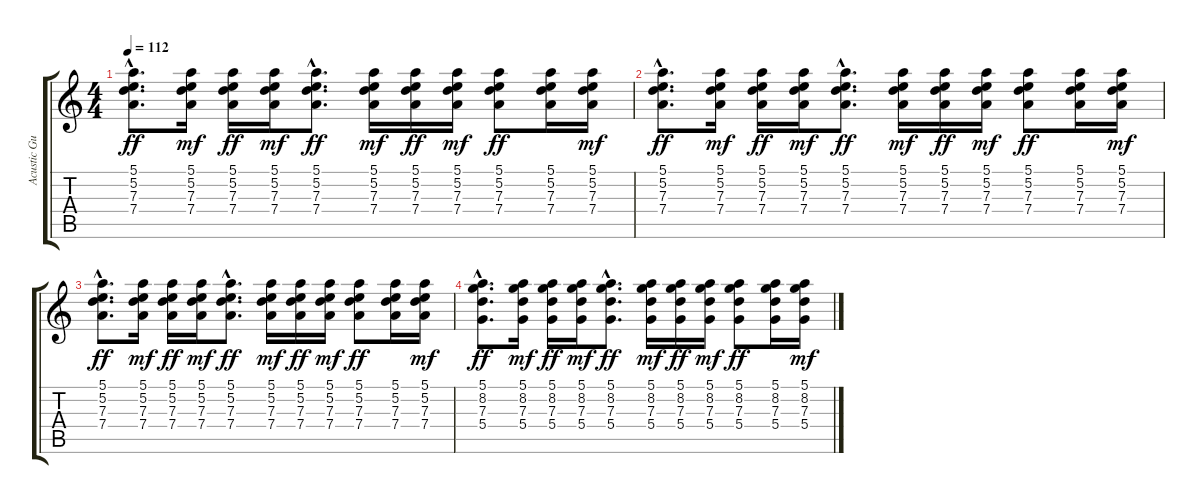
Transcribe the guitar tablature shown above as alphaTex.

\track ("Acustic Guitar" "Acustic Gu") {instrument acousticguitarsteel}
\staff {score tabs}
\tuning (E4 B3 G3 D3 A2 E2) {hide}
\ts (4 4)
\tempo 112
\clef g2
\ks c
(5.1{hac} 5.2{hac} 7.3{hac} 7.4{hac}).8{d dy ff} (5.1 5.2 7.3 7.4).16{dy mf} (5.1 5.2 7.3 7.4).16{dy ff} (5.1 5.2 7.3 7.4).16{dy mf} (5.1{hac} 5.2{hac} 7.3{hac} 7.4{hac}).8{d dy ff} (5.1 5.2 7.3 7.4).16{dy mf} (5.1 5.2 7.3 7.4).16{dy ff} (5.1 5.2 7.3 7.4).16{dy mf} (5.1 5.2 7.3 7.4).8{dy ff} (5.1 5.2 7.3 7.4).16 (5.1 5.2 7.3 7.4).16{dy mf} |
(5.1{hac} 5.2{hac} 7.3{hac} 7.4{hac}).8{d dy ff} (5.1 5.2 7.3 7.4).16{dy mf} (5.1 5.2 7.3 7.4).16{dy ff} (5.1 5.2 7.3 7.4).16{dy mf} (5.1{hac} 5.2{hac} 7.3{hac} 7.4{hac}).8{d dy ff} (5.1 5.2 7.3 7.4).16{dy mf} (5.1 5.2 7.3 7.4).16{dy ff} (5.1 5.2 7.3 7.4).16{dy mf} (5.1 5.2 7.3 7.4).8{dy ff} (5.1 5.2 7.3 7.4).16 (5.1 5.2 7.3 7.4).16{dy mf} |
(5.1{hac} 5.2{hac} 7.3{hac} 7.4{hac}).8{d dy ff} (5.1 5.2 7.3 7.4).16{dy mf} (5.1 5.2 7.3 7.4).16{dy ff} (5.1 5.2 7.3 7.4).16{dy mf} (5.1{hac} 5.2{hac} 7.3{hac} 7.4{hac}).8{d dy ff} (5.1 5.2 7.3 7.4).16{dy mf} (5.1 5.2 7.3 7.4).16{dy ff} (5.1 5.2 7.3 7.4).16{dy mf} (5.1 5.2 7.3 7.4).8{dy ff} (5.1 5.2 7.3 7.4).16 (5.1 5.2 7.3 7.4).16{dy mf} |
(5.1{hac} 8.2{hac} 7.3{hac} 5.4{hac}).8{d dy ff} (5.1 8.2 7.3 5.4).16{dy mf} (5.1 8.2 7.3 5.4).16{dy ff} (5.1 8.2 7.3 5.4).16{dy mf} (5.1{hac} 8.2{hac} 7.3{hac} 5.4{hac}).8{d dy ff} (5.1 8.2 7.3 5.4).16{dy mf} (5.1 8.2 7.3 5.4).16{dy ff} (5.1 8.2 7.3 5.4).16{dy mf} (5.1 8.2 7.3 5.4).8{dy ff} (5.1 8.2 7.3 5.4).16 (5.1 8.2 7.3 5.4).16{dy mf}
